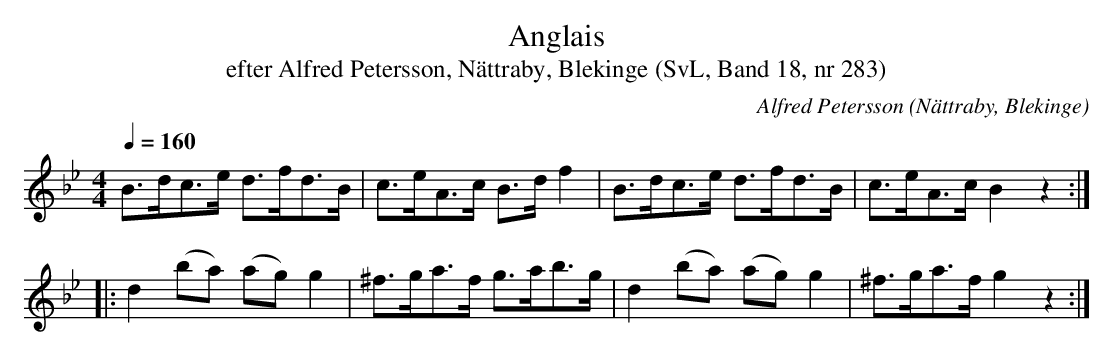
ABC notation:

X:1
T:Anglais
T:efter Alfred Petersson, Nättraby, Blekinge (SvL, Band 18, nr 283)
O:Nättraby, Blekinge
C:Alfred Petersson
M:4/4
L:1/8
Q:1/4=160
K:Bb
B>dc>e d>fd>B|c>eA>c B>d f2|B>dc>e d>fd>B|c>eA>c B2 z2:|
|:d2 (ba) (ag) g2|^f>ga>f g>ab>g|d2 (ba) (ag) g2|^f>ga>f g2 z2:|
